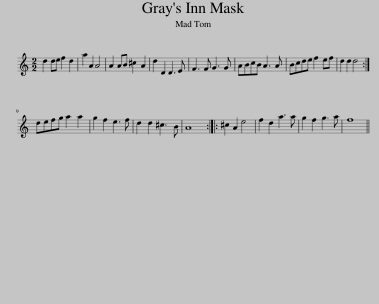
X:1
L:1/8
M:2/2
I:linebreak $
K:C
V:1 treble
V:1
 d2 de f2 d2 | a2 A2 A4 | A2 AB ^c2 A2 | d2 D2 D3 E | F3 F G3 G | %5
 ABcB A3 A | Bcde f2 ef | d2 d2 d4 :|$ defg a2 a2 | g2 f2 e3 f | %10
 d2 d2 ^c3 B | A8 :: ^c2 A2 e4 | f2 d2 a3 a | g2 f2 g3 a | %15
 f8 || %16
